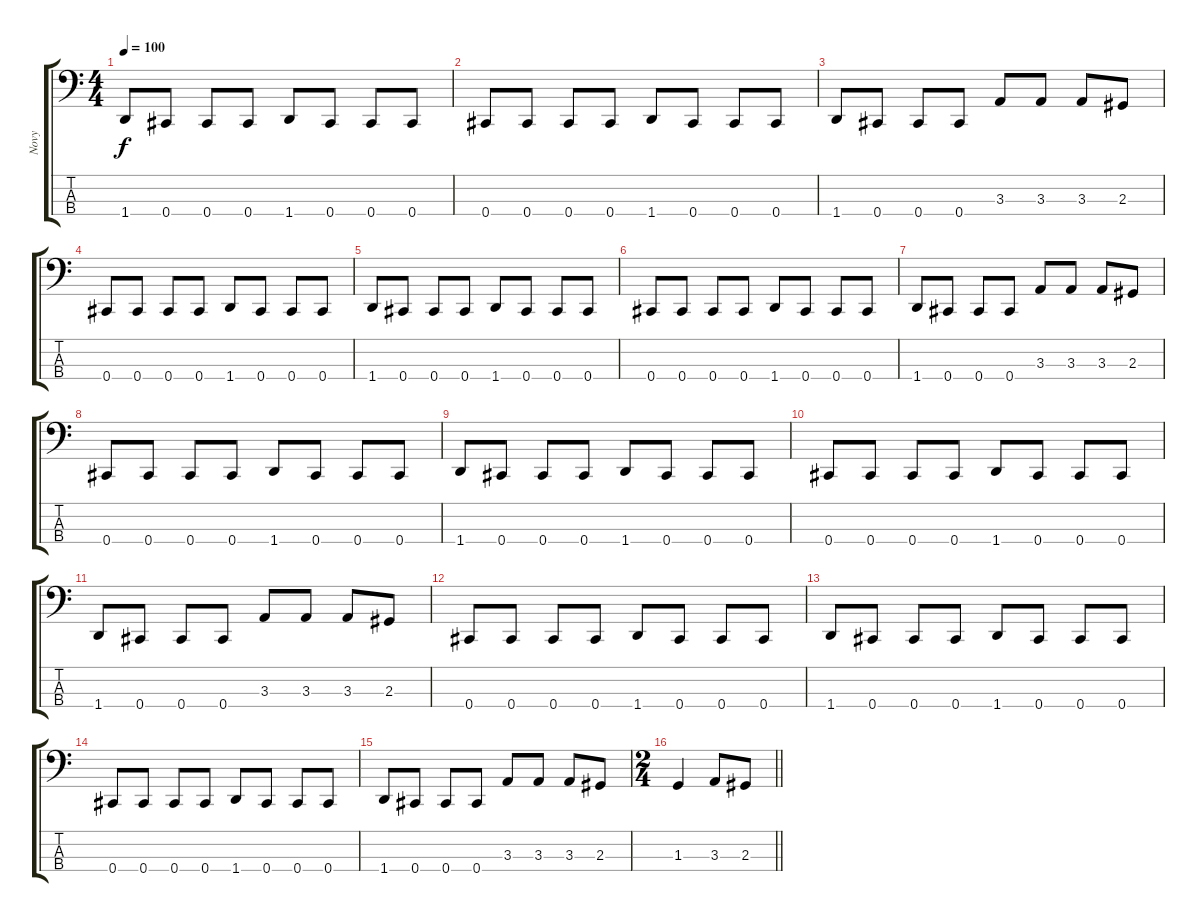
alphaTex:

\track ("Novy" "Novy") {instrument electricbassfinger}
\staff {score tabs}
\tuning (E2 B1 Gb1 Db1) {hide}
\ts (4 4)
\tempo 100
\clef f4
\ks c
1.4.8{dy f} 0.4.8 0.4.8 0.4.8 1.4.8 0.4.8 0.4.8 0.4.8 |
0.4.8 0.4.8 0.4.8 0.4.8 1.4.8 0.4.8 0.4.8 0.4.8 |
1.4.8 0.4.8 0.4.8 0.4.8 3.3.8 3.3.8 3.3.8 2.3.8 |
0.4.8 0.4.8 0.4.8 0.4.8 1.4.8 0.4.8 0.4.8 0.4.8 |
1.4.8 0.4.8 0.4.8 0.4.8 1.4.8 0.4.8 0.4.8 0.4.8 |
0.4.8 0.4.8 0.4.8 0.4.8 1.4.8 0.4.8 0.4.8 0.4.8 |
1.4.8 0.4.8 0.4.8 0.4.8 3.3.8 3.3.8 3.3.8 2.3.8 |
0.4.8 0.4.8 0.4.8 0.4.8 1.4.8 0.4.8 0.4.8 0.4.8 |
1.4.8 0.4.8 0.4.8 0.4.8 1.4.8 0.4.8 0.4.8 0.4.8 |
0.4.8 0.4.8 0.4.8 0.4.8 1.4.8 0.4.8 0.4.8 0.4.8 |
1.4.8 0.4.8 0.4.8 0.4.8 3.3.8 3.3.8 3.3.8 2.3.8 |
0.4.8 0.4.8 0.4.8 0.4.8 1.4.8 0.4.8 0.4.8 0.4.8 |
1.4.8 0.4.8 0.4.8 0.4.8 1.4.8 0.4.8 0.4.8 0.4.8 |
0.4.8 0.4.8 0.4.8 0.4.8 1.4.8 0.4.8 0.4.8 0.4.8 |
1.4.8 0.4.8 0.4.8 0.4.8 3.3.8 3.3.8 3.3.8 2.3.8 |
\ts (2 4)
\barLineRight lightlight
1.3.4 3.3.8 2.3.8
